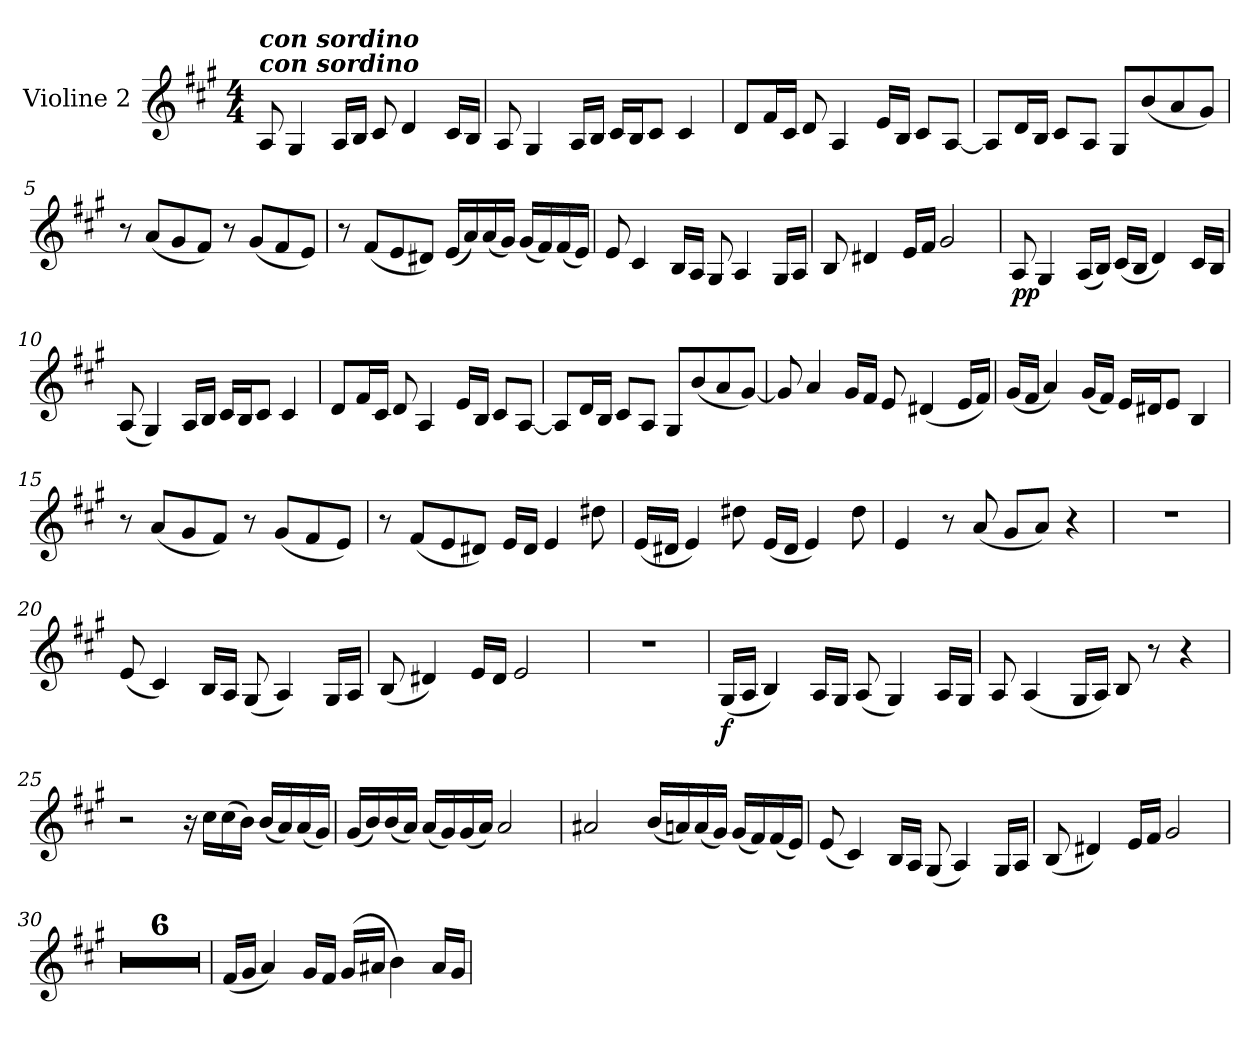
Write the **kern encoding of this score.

**kern	**dynam
*part1	*part1
*staff1	*staff1
*I"Violine 2	*
*I'Vl 2	*
*clefG2	*
*k[f#c#g#]	*
*M4/4	*
=1	=1
!LO:TX:a:Bi:t=con sordino	!
!LO:TX:a:Bi:t=con sordino	!
8A/	.
4G#/	.
16A/LL	.
16B/JJ	.
8c#/	.
4d/	.
16c#/LL	.
16B/JJ	.
=2	=2
8A/	.
4G#/	.
16A/LL	.
16B/JJ	.
16c#/LL	.
16B/J	.
8c#/J	.
4c#/	.
=3	=3
8d/L	.
16f#/L	.
16c#/JJ	.
8d/	.
4A/	.
16e/LL	.
16B/JJ	.
8c#/L	.
[8A/J	.
!!LO:LB:g=z
=4	=4
8A/L]	.
16d/L	.
16B/JJ	.
8c#/L	.
8A/J	.
8G#/L	.
(8b/	.
8a/	.
8g#/J)	.
=5	=5
8r	.
(8a/L	.
8g#/	.
8f#/J)	.
8r	.
(8g#/L	.
8f#/	.
8e/J)	.
=6	=6
8r	.
(8f#/L	.
8e/	.
8d#X/J)	.
(16e/LL	.
16a/)	.
(16a/	.
16g#/JJ)	.
(16g#/LL	.
16f#/)	.
(16f#/	.
16e/JJ)	.
!!LO:LB:g=z
=7	=7
8e/	.
4c#/	.
16B/LL	.
16A/JJ	.
8G#/	.
4A/	.
16G#/LL	.
16A/JJ	.
=8	=8
8B/	.
4d#X/	.
16e/LL	.
16f#/JJ	.
2g#/	.
=9	=9
!	!LO:DY:b
8A/	pp
4G#/	.
(16A/LL	.
16B/JJ)	.
(16c#/LL	.
16B/JJ	.
4d/)	.
16c#/LL	.
16B/JJ	.
!!LO:LB:g=z
=10	=10
(8A/	.
4G#/)	.
16A/LL	.
16B/JJ	.
16c#/LL	.
16B/J	.
8c#/J	.
4c#/	.
!!LO:LB:g=z
=11	=11
8d/L	.
16f#/L	.
16c#/JJ	.
8d/	.
4A/	.
16e/LL	.
16B/JJ	.
8c#/L	.
[8A/J	.
=12	=12
8A/L]	.
16d/L	.
16B/JJ	.
8c#/L	.
8A/J	.
8G#/L	.
(8b/	.
8a/	.
[8g#/J)	.
=13	=13
8g#/]	.
4a/	.
16g#/LL	.
16f#/JJ	.
8e/	.
(4d#X/	.
16e/LL	.
16f#/JJ)	.
!!LO:LB:g=z
=14	=14
(16g#/LL	.
16f#/JJ	.
4a/)	.
(16g#/LL	.
16f#/JJ)	.
16e/LL	.
16d#X/J	.
8e/J	.
4B/	.
=15	=15
8r	.
(8a/L	.
8g#/	.
8f#/J)	.
8r	.
(8g#/L	.
8f#/	.
8e/J)	.
=16	=16
8r	.
(8f#/L	.
8e/	.
8d#X/J)	.
16e/LL	.
16d#/JJ	.
4e/	.
8dd#X\	.
!!LO:LB:g=z
=17	=17
(16e/LL	.
16d#X/JJ	.
4e/)	.
8dd#X\	.
(16e/LL	.
16d#/JJ	.
4e/)	.
8dd#\	.
=18	=18
4e/	.
8r	.
(8a/	.
8g#/L	.
8a/J)	.
4r	.
=19	=19
1r	.
!!LO:LB:g=z
=20	=20
(8e/	.
4c#/)	.
16B/LL	.
16A/JJ	.
(8G#/	.
4A/)	.
16G#/LL	.
16A/JJ	.
=21	=21
(8B/	.
4d#X/)	.
16e/LL	.
16d#/JJ	.
2e/	.
=22	=22
1r	.
!!LO:LB:g=z
=23	=23
!	!LO:DY:b
(16G#/LL	f
16A/JJ	.
4B/)	.
16A/LL	.
16G#/JJ	.
(8A/	.
4G#/)	.
16A/LL	.
16G#/JJ	.
=24	=24
8A/	.
(4A/	.
16G#/LL	.
16A/JJ)	.
8B/	.
8r	.
4r	.
=25	=25
2r	.
16r	.
16cc#\LL	.
(16cc#\	.
16b\JJ)	.
(16b/LL	.
16a/)	.
(16a/	.
16g#/JJ)	.
!!LO:LB:g=z
=26	=26
(16g#/LL	.
16b/)	.
(16b/	.
16a/JJ)	.
(16a/LL	.
16g#/)	.
(16g#/	.
16a/JJ)	.
2a/	.
=27	=27
2a#X/	.
(16b/LL	.
16an/)	.
(16a/	.
16g#/JJ)	.
(16g#/LL	.
16f#/)	.
(16f#/	.
16e/JJ)	.
!!LO:LB:g=z
=28	=28
(8e/	.
4c#/)	.
16B/LL	.
16A/JJ	.
(8G#/	.
4A/)	.
16G#/LL	.
16A/JJ	.
=29	=29
(8B/	.
4d#X/)	.
16e/LL	.
16f#/JJ	.
2g#/	.
=30	=30
1r	.
=31	=31
1r	.
=32	=32
1r	.
=33	=33
1r	.
=34	=34
1r	.
=35	=35
1r	.
!!LO:LB:g=z
=36	=36
(16f#/LL	.
16g#/JJ	.
4a/)	.
16g#/LL	.
16f#/JJ	.
(16g#/LL	.
16a#X/JJ	.
4b\)	.
16a#/LL	.
16g#/JJ	.
=	=
*-	*-
